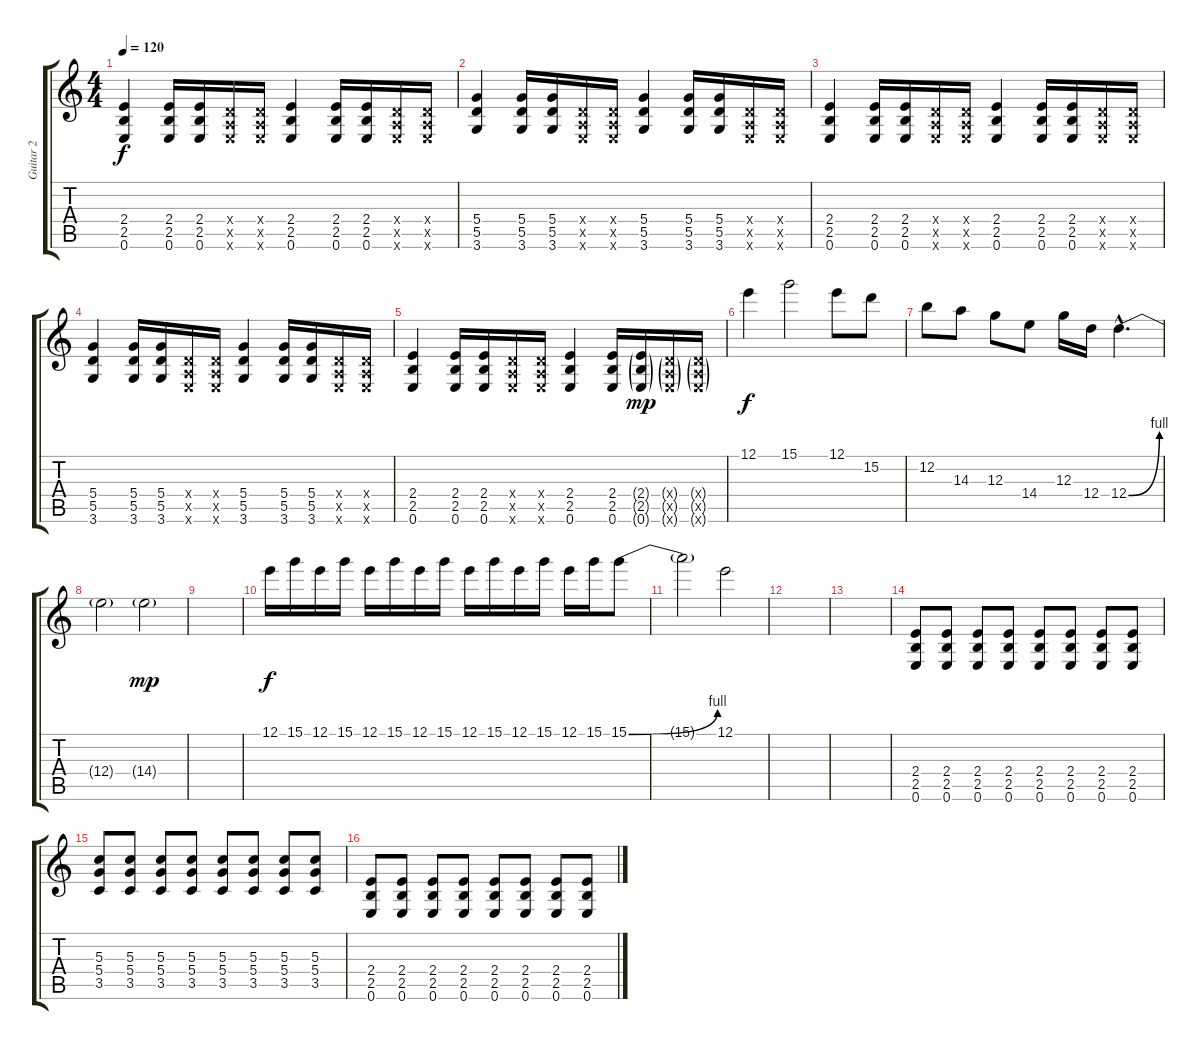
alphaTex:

\track ("Guitar 2" "Guitar 2") {instrument overdrivenguitar}
\staff {score tabs}
\tuning (E4 B3 G3 D3 A2 E2) {hide}
\ts (4 4)
\tempo 120
\clef g2
\ks c
(2.4 2.5 0.6).4{dy f} (2.4 2.5 0.6).16 (2.4 2.5 0.6).16 (0.4{x} 0.5{x} 0.6{x}).16 (0.4{x} 0.5{x} 0.6{x}).16 (2.4 2.5 0.6).4 (2.4 2.5 0.6).16 (2.4 2.5 0.6).16 (0.4{x} 0.5{x} 0.6{x}).16 (0.4{x} 0.5{x} 0.6{x}).16 |
(5.4 5.5 3.6).4 (5.4 5.5 3.6).16 (5.4 5.5 3.6).16 (0.4{x} 0.5{x} 0.6{x}).16 (0.4{x} 0.5{x} 0.6{x}).16 (5.4 5.5 3.6).4 (5.4 5.5 3.6).16 (5.4 5.5 3.6).16 (0.4{x} 0.5{x} 0.6{x}).16 (0.4{x} 0.5{x} 0.6{x}).16 |
(2.4 2.5 0.6).4 (2.4 2.5 0.6).16 (2.4 2.5 0.6).16 (0.4{x} 0.5{x} 0.6{x}).16 (0.4{x} 0.5{x} 0.6{x}).16 (2.4 2.5 0.6).4 (2.4 2.5 0.6).16 (2.4 2.5 0.6).16 (0.4{x} 0.5{x} 0.6{x}).16 (0.4{x} 0.5{x} 0.6{x}).16 |
(5.4 5.5 3.6).4 (5.4 5.5 3.6).16 (5.4 5.5 3.6).16 (0.4{x} 0.5{x} 0.6{x}).16 (0.4{x} 0.5{x} 0.6{x}).16 (5.4 5.5 3.6).4 (5.4 5.5 3.6).16 (5.4 5.5 3.6).16 (0.4{x} 0.5{x} 0.6{x}).16 (0.4{x} 0.5{x} 0.6{x}).16 |
(2.4 2.5 0.6).4 (2.4 2.5 0.6).16 (2.4 2.5 0.6).16 (0.4{x} 0.5{x} 0.6{x}).16 (0.4{x} 0.5{x} 0.6{x}).16 (2.4 2.5 0.6).4 (2.4 2.5 0.6).16 (2.4{g} 2.5{g} 0.6{g}).16{dy mp} (0.4{g x} 0.5{g x} 0.6{g x}).16 (0.4{g x} 0.5{g x} 0.6{g x}).16 |
12.1.4{dy f volume 4} 15.1.2 12.1.8 15.2.8 |
12.2.8 14.3.8 12.3.8 14.4.8 12.3.16 12.4.16 12.4{be (bend 0 0 60 4) hac}.4{d} |
12.4{t}.2 14.4{g}.2{dy mp} |
|
12.1.16{dy f} 15.1.16 12.1.16 15.1.16 12.1.16 15.1.16 12.1.16 15.1.16 12.1.16 15.1.16 12.1.16 15.1.16 12.1.16 15.1.16 15.1{be (bend 0 0 60 4)}.8 |
15.1{t}.2 12.1.2 |
|
|
(2.4 2.5 0.6).8{volume 5} (2.4 2.5 0.6).8 (2.4 2.5 0.6).8 (2.4 2.5 0.6).8 (2.4 2.5 0.6).8 (2.4 2.5 0.6).8 (2.4 2.5 0.6).8 (2.4 2.5 0.6).8 |
(5.3 5.4 3.5).8 (5.3 5.4 3.5).8 (5.3 5.4 3.5).8 (5.3 5.4 3.5).8 (5.3 5.4 3.5).8 (5.3 5.4 3.5).8 (5.3 5.4 3.5).8 (5.3 5.4 3.5).8 |
(2.4 2.5 0.6).8 (2.4 2.5 0.6).8 (2.4 2.5 0.6).8 (2.4 2.5 0.6).8 (2.4 2.5 0.6).8 (2.4 2.5 0.6).8 (2.4 2.5 0.6).8 (2.4 2.5 0.6).8
